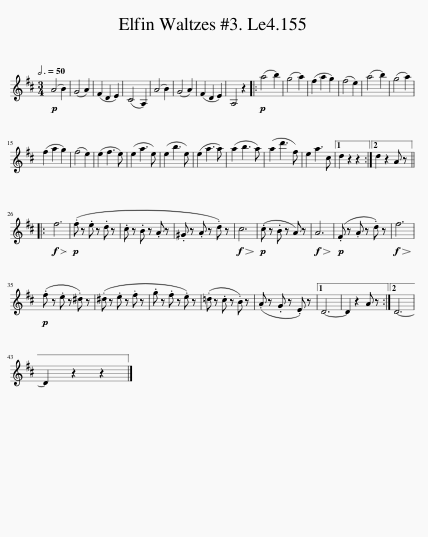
X:1
L:1/8
Q:3/4=50
M:3/4
I:linebreak $
K:D
V:1 treble
V:1
!p! (A4 B2) | (G4 A2) | (F2 D2 E2) | (C4 A,2) | (A4 B2) | %5
 (G4 A2) | (F2 D2 E2) | A,4 z2 |:!p! (a4 b2) | (g4 a2) | %10
 (f2 a2 g2) | (f4 e2) | (a4 b2) | (g4 a2) |$ (f2 a2 g2) | %15
 (f4 e2) | (e2 f3 e) | (e2 a3 e) | (e2 b3 e) | (e2 a3 a) | %20
 (a2 b3 a) | (a2 d'3 f) | e2 a3 c |1 d2 z2 z2 :|2 d2 z2 A z |:$ %25
!f!!>(! f6!>)! |!p! (.f z .e z .d z | .c z .B z .A z | .^G z .A z .d) z |!f!!>(! c6!>)! | %30
!p! (.c z .B z A) z |!f!!>(! A6!>)! |!p! (.F z .A z .d) z |!f!!>(! f6!>)! |$!p! (.f z .e z .^d) z | %35
 (.^d z .e z .f z | .g z .f z .e) z | (.=d z .c z .B) z | (.A z .G z .E) z |1 D6- | %40
 D2 z2 A z :|2 D6- |$ D2 z2 z2 |] %43
